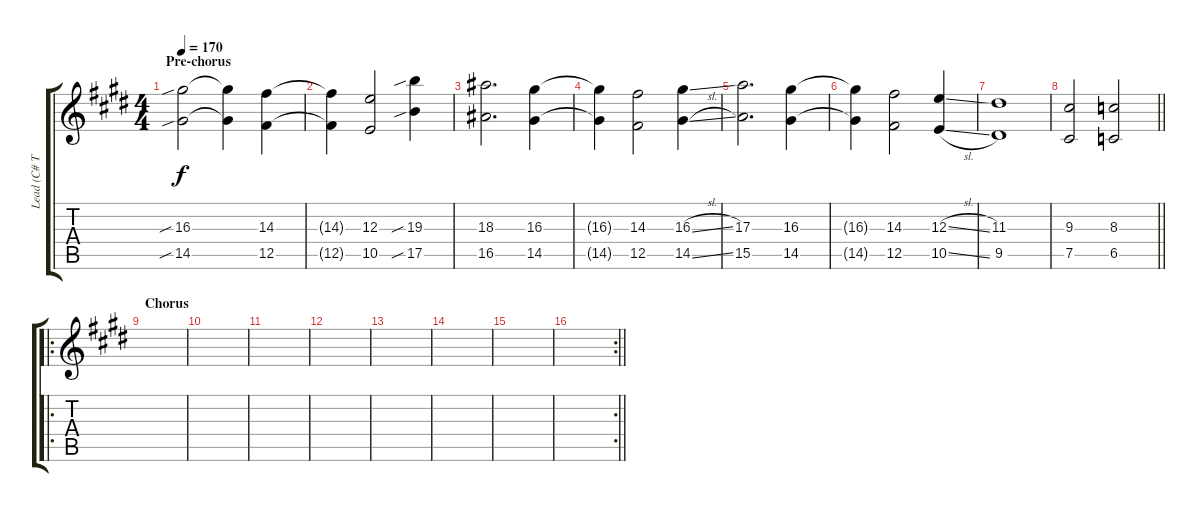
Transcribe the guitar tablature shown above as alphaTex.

\track ("Lead (C# Tuning)" "Lead (C# T") {instrument overdrivenguitar}
\staff {score tabs}
\tuning (Db4 Bb3 E3 B2 Gb2 Db2) {hide}
\ts (4 4)
\section ("" "Pre-chorus")
\tempo 170
\clef g2
\ks c#minor
(16.3{sib} 14.5{sib}).2{dy f} (16.3{t} 14.5{t}).4 (14.3 12.5).4 |
(14.3{t} 12.5{t}).4 (12.3 10.5).2 (19.3{sib} 17.5{sib}).4 |
(18.3 16.5).2{d} (16.3 14.5).4 |
(16.3{t} 14.5{t}).4 (14.3 12.5).2 (16.3{sl} 14.5{sl}).4 |
(17.3 15.5).2{d} (16.3 14.5).4 |
(16.3{t} 14.5{t}).4 (14.3 12.5).2 (12.3{sl} 10.5{sl}).4 |
(11.3 9.5).1 |
\barLineRight lightlight
(9.3 7.5).2 (8.3 6.5).2 |
\ro
\section ("" "Chorus")
|
|
|
|
|
|
|
\rc 2
\barLineRight lightlight
